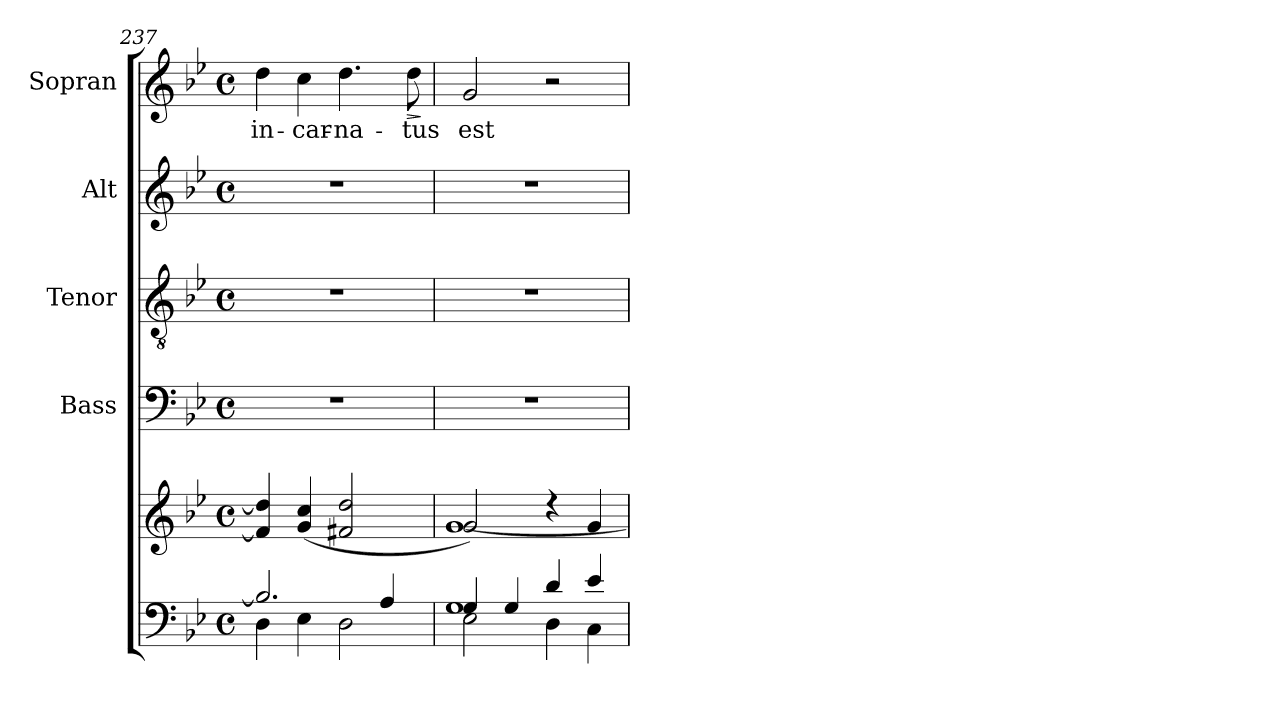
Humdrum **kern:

**kern	**kern	**kern	**kern	**kern	**kern	**text	**dynam
*part5	*part5	*part4	*part3	*part2	*part1	*part1	*part1
*staff6	*staff5	*staff4	*staff3	*staff2	*staff1	*staff1	*staff1
*	*	*I"Bass	*I"Tenor	*I"Alt	*I"Sopran	*	*
*	*	*I'B.	*I'T.	*I'A.	*I'S.	*	*
*clefF4	*clefG2	*clefF4	*clefGv2	*clefG2	*clefG2	*	*
*k[b-e-]	*k[b-e-]	*k[b-e-]	*k[b-e-]	*k[b-e-]	*k[b-e-]	*	*
*B-:	*B-:	*B-:	*B-:	*B-:	*B-:	*	*
*M4/4	*M4/4	*M4/4	*M4/4	*M4/4	*M4/4	*	*
*met(c)	*met(c)	*met(c)	*met(c)	*met(c)	*met(c)	*	*
=237	=237	=237	=237	=237	=237	=237	=237
*^	*	*	*	*	*	*	*
!	!	!	!	!	!	!	!LO:LY:b	!
2.B-/]	4D\	4f/] 4dd/]	1r	1r	1r	4dd\	in-	.
!	!	!	!	!	!	!	!LO:LY:b	!
.	4E-\	(4g/ 4cc/	.	.	.	4cc\	-car-	.
!	!	!	!	!	!	!	!LO:LY:b	!
.	2D\	2f#X/ 2dd/	.	.	.	4.dd\	-na-	.
4A/	.	.	.	.	.	.	.	.
!	!	!	!	!	!	!	!LO:LY:b	!LO:HP:b
.	.	.	.	.	.	8dd\	-tus	>
*v	*v	*	*	*	*	*	*	*
.	.	.	.	.	.	.	]
=238	=238	=238	=238	=238	=238	=238	=238
*^	*^	*	*	*	*	*	*
*	*^	*	*	*	*	*	*	*	*
!	!	!	!	!	!	!	!	!	!LO:LY:b	!
4G/	2E-\	1G	2g/)	[<1g	1r	1r	1r	2g/	est	.
4G/	.	.	.	.	.	.	.	.	.	.
4d/	4D\	.	4rdd	.	.	.	.	2r	.	.
4e-/	4C\	.	4g/	.	.	.	.	.	.	.
*v	*v	*v	*	*	*	*	*	*	*	*
*	*v	*v	*	*	*	*	*	*
=	=	=	=	=	=	=	=
*-	*-	*-	*-	*-	*-	*-	*-
